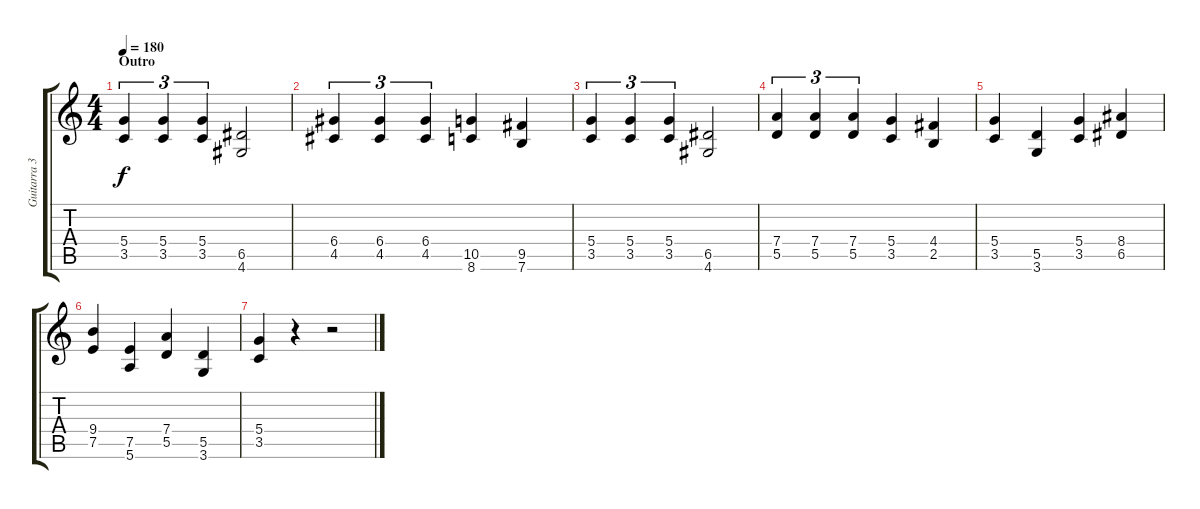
\track ("Guitarra 3 (Rítmica)" "Guitarra 3") {instrument overdrivenguitar}
\staff {score tabs}
\tuning (E4 B3 G3 D3 A2 E2) {hide}
\ts (4 4)
\section ("" "Outro")
\tempo 180
\clef g2
\ks c
(5.4 3.5).4{tu (3 2) dy f} (5.4 3.5).4{tu (3 2)} (5.4 3.5).4{tu (3 2)} (6.5 4.6).2 |
(6.4 4.5).4{tu (3 2)} (6.4 4.5).4{tu (3 2)} (6.4 4.5).4{tu (3 2)} (10.5 8.6).4 (9.5 7.6).4 |
(5.4 3.5).4{tu (3 2)} (5.4 3.5).4{tu (3 2)} (5.4 3.5).4{tu (3 2)} (6.5 4.6).2 |
(7.4 5.5).4{tu (3 2)} (7.4 5.5).4{tu (3 2)} (7.4 5.5).4{tu (3 2)} (5.4 3.5).4 (4.4 2.5).4 |
(5.4 3.5).4 (5.5 3.6).4 (5.4 3.5).4 (8.4 6.5).4 |
(9.4 7.5).4 (7.5 5.6).4 (7.4 5.5).4 (5.5 3.6).4 |
(5.4 3.5).4 r.4 r.2
